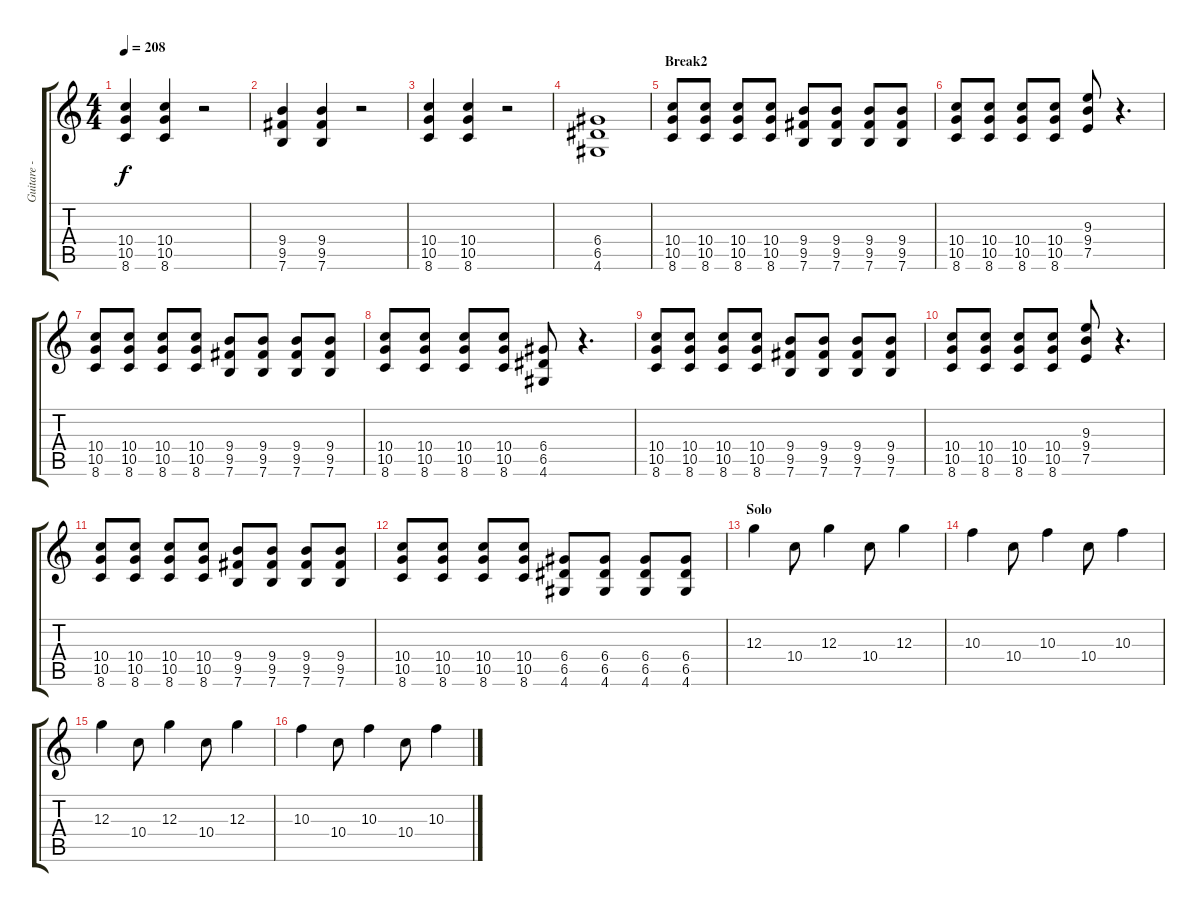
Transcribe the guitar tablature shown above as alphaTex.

\track ("Guitare - Yann" "Guitare - ") {instrument overdrivenguitar}
\staff {score tabs}
\tuning (E4 B3 G3 D3 A2 E2) {hide}
\ts (4 4)
\tempo 208
\clef g2
\ks c
(10.4 10.5 8.6).4{dy f} (10.4 10.5 8.6).4 r.2 |
(9.4 9.5 7.6).4 (9.4 9.5 7.6).4 r.2 |
(10.4 10.5 8.6).4 (10.4 10.5 8.6).4 r.2 |
(6.4 6.5 4.6).1 |
\section ("" "Break2")
(10.4 10.5 8.6).8 (10.4 10.5 8.6).8 (10.4 10.5 8.6).8 (10.4 10.5 8.6).8 (9.4 9.5 7.6).8 (9.4 9.5 7.6).8 (9.4 9.5 7.6).8 (9.4 9.5 7.6).8 |
(10.4 10.5 8.6).8 (10.4 10.5 8.6).8 (10.4 10.5 8.6).8 (10.4 10.5 8.6).8 (9.3 9.4 7.5).8 r.4{d} |
(10.4 10.5 8.6).8 (10.4 10.5 8.6).8 (10.4 10.5 8.6).8 (10.4 10.5 8.6).8 (9.4 9.5 7.6).8 (9.4 9.5 7.6).8 (9.4 9.5 7.6).8 (9.4 9.5 7.6).8 |
(10.4 10.5 8.6).8 (10.4 10.5 8.6).8 (10.4 10.5 8.6).8 (10.4 10.5 8.6).8 (6.4 6.5 4.6).8 r.4{d} |
(10.4 10.5 8.6).8 (10.4 10.5 8.6).8 (10.4 10.5 8.6).8 (10.4 10.5 8.6).8 (9.4 9.5 7.6).8 (9.4 9.5 7.6).8 (9.4 9.5 7.6).8 (9.4 9.5 7.6).8 |
(10.4 10.5 8.6).8 (10.4 10.5 8.6).8 (10.4 10.5 8.6).8 (10.4 10.5 8.6).8 (9.3 9.4 7.5).8 r.4{d} |
(10.4 10.5 8.6).8 (10.4 10.5 8.6).8 (10.4 10.5 8.6).8 (10.4 10.5 8.6).8 (9.4 9.5 7.6).8 (9.4 9.5 7.6).8 (9.4 9.5 7.6).8 (9.4 9.5 7.6).8 |
(10.4 10.5 8.6).8 (10.4 10.5 8.6).8 (10.4 10.5 8.6).8 (10.4 10.5 8.6).8 (6.4 6.5 4.6).8 (6.4 6.5 4.6).8 (6.4 6.5 4.6).8 (6.4 6.5 4.6).8 |
\section ("" "Solo")
12.3.4{volume 15} 10.4.8 12.3.4 10.4.8 12.3.4 |
10.3.4 10.4.8 10.3.4 10.4.8 10.3.4 |
12.3.4 10.4.8 12.3.4 10.4.8 12.3.4 |
10.3.4 10.4.8 10.3.4 10.4.8 10.3.4
